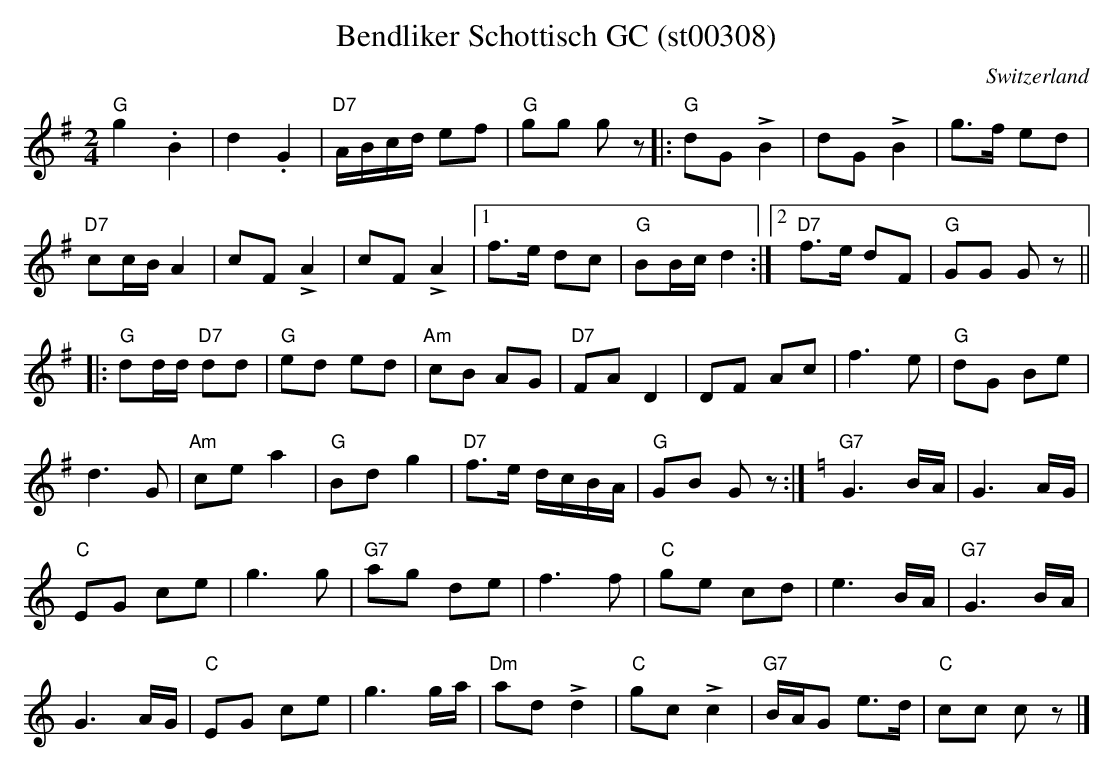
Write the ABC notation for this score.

X:1
T:Bendliker Schottisch GC (st00308)
M:2/4
L:1/8
O:Switzerland
K:G major
"G"g2.B2 | d2.G2 | "D7"A/2B/2c/2d/2 ef | "G"gg gz |: "G"dG !>!B2 | dG !>!B2 | g>f ed |
"D7"cc/2B/2 A2 | cF !>!A2 | cF !>!A2 |1 f>e dc | "G"BB/2c/2 d2 :|2 "D7"f>e dF | "G"GG Gz ||
|: "G"dd/2d/2 "D7"dd | "G"ed ed | "Am"cB AG | "D7"FAD2 | DF Ac | f3e | "G"dG Be |
d3G | "Am"cea2 | "G"Bdg2 | "D7"f>e d/2c/2B/2A/2 | "G"GB Gz :| [K:C] "G7"G3B/2A/2 | G3A/2G/2 |
"C"EG ce | g3g | "G7"ag de | f3f | "C"ge cd | e3B/2A/2 | "G7"G3B/2A/2 |
G3A/2G/2 | "C"EG ce | g3g/2a/2 | "Dm"ad !>!d2 | "C"gc !>!c2 | "G7"B/2A/2G e>d | "C"cc cz |]
